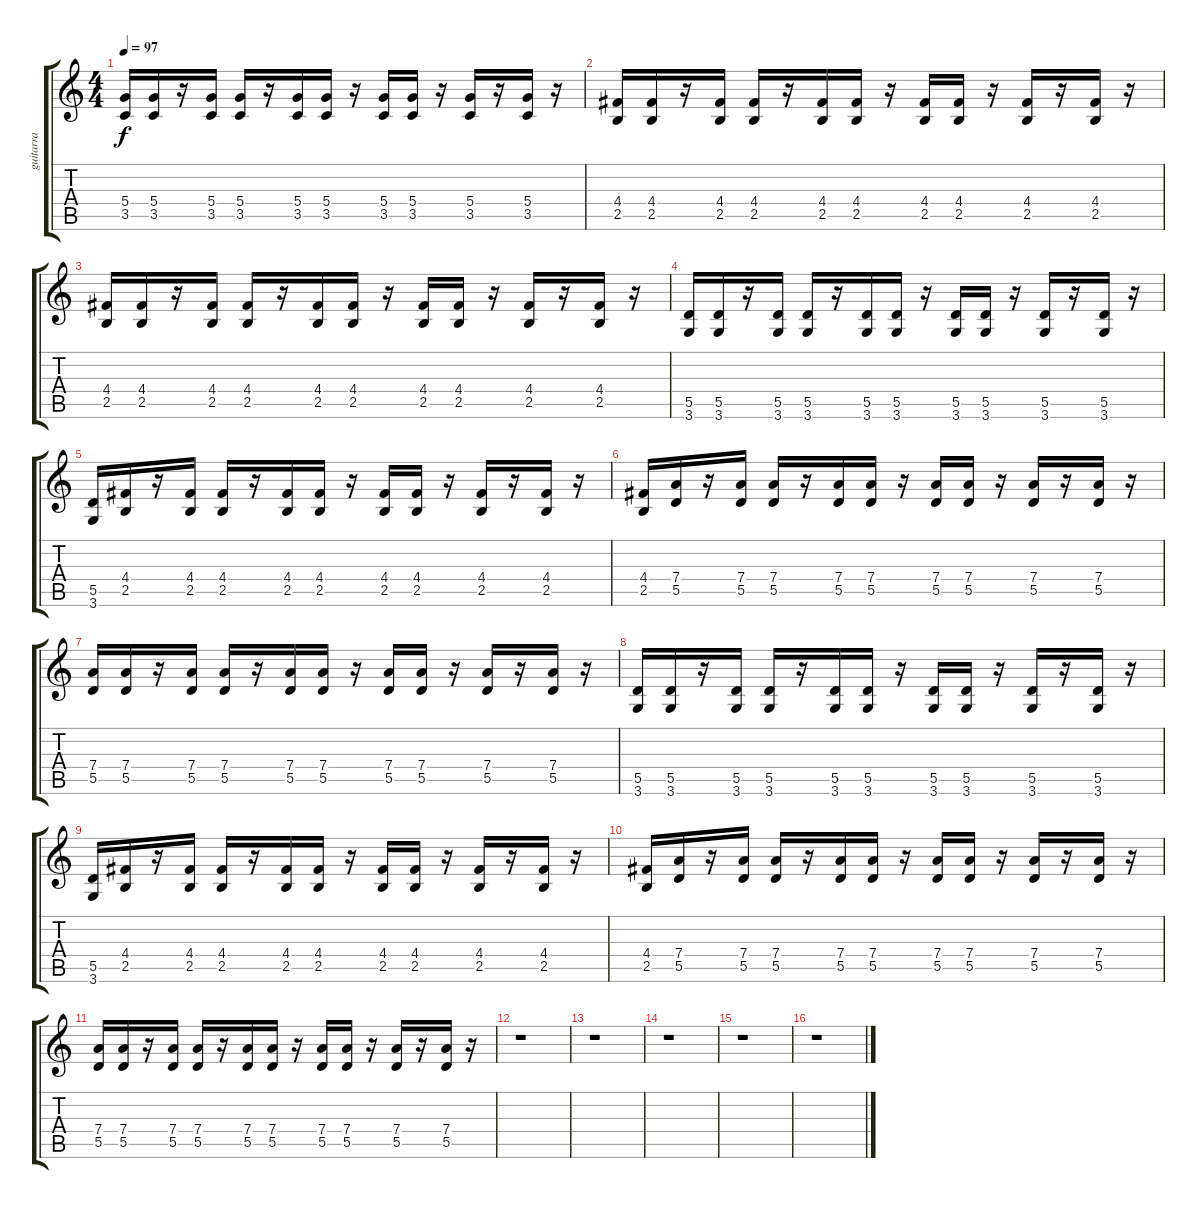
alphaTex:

\track ("guitarra" "guitarra") {instrument overdrivenguitar}
\staff {score tabs}
\tuning (E4 B3 G3 D3 A2 E2) {hide}
\ts (4 4)
\tempo 97
\clef g2
\ks c
(5.4 3.5).16{dy f} (5.4 3.5).16 r.16 (5.4 3.5).16 (5.4 3.5).16 r.16 (5.4 3.5).16 (5.4 3.5).16 r.16 (5.4 3.5).16 (5.4 3.5).16 r.16 (5.4 3.5).16 r.16 (5.4 3.5).16 r.16 |
(4.4 2.5).16 (4.4 2.5).16 r.16 (4.4 2.5).16 (4.4 2.5).16 r.16 (4.4 2.5).16 (4.4 2.5).16 r.16 (4.4 2.5).16 (4.4 2.5).16 r.16 (4.4 2.5).16 r.16 (4.4 2.5).16 r.16 |
(4.4 2.5).16 (4.4 2.5).16 r.16 (4.4 2.5).16 (4.4 2.5).16 r.16 (4.4 2.5).16 (4.4 2.5).16 r.16 (4.4 2.5).16 (4.4 2.5).16 r.16 (4.4 2.5).16 r.16 (4.4 2.5).16 r.16 |
(5.5 3.6).16 (5.5 3.6).16 r.16 (5.5 3.6).16 (5.5 3.6).16 r.16 (5.5 3.6).16 (5.5 3.6).16 r.16 (5.5 3.6).16 (5.5 3.6).16 r.16 (5.5 3.6).16 r.16 (5.5 3.6).16 r.16 |
(5.5 3.6).16 (4.4 2.5).16 r.16 (4.4 2.5).16 (4.4 2.5).16 r.16 (4.4 2.5).16 (4.4 2.5).16 r.16 (4.4 2.5).16 (4.4 2.5).16 r.16 (4.4 2.5).16 r.16 (4.4 2.5).16 r.16 |
(4.4 2.5).16 (7.4 5.5).16 r.16 (7.4 5.5).16 (7.4 5.5).16 r.16 (7.4 5.5).16 (7.4 5.5).16 r.16 (7.4 5.5).16 (7.4 5.5).16 r.16 (7.4 5.5).16 r.16 (7.4 5.5).16 r.16 |
(7.4 5.5).16 (7.4 5.5).16 r.16 (7.4 5.5).16 (7.4 5.5).16 r.16 (7.4 5.5).16 (7.4 5.5).16 r.16 (7.4 5.5).16 (7.4 5.5).16 r.16 (7.4 5.5).16 r.16 (7.4 5.5).16 r.16 |
(5.5 3.6).16 (5.5 3.6).16 r.16 (5.5 3.6).16 (5.5 3.6).16 r.16 (5.5 3.6).16 (5.5 3.6).16 r.16 (5.5 3.6).16 (5.5 3.6).16 r.16 (5.5 3.6).16 r.16 (5.5 3.6).16 r.16 |
(5.5 3.6).16 (4.4 2.5).16 r.16 (4.4 2.5).16 (4.4 2.5).16 r.16 (4.4 2.5).16 (4.4 2.5).16 r.16 (4.4 2.5).16 (4.4 2.5).16 r.16 (4.4 2.5).16 r.16 (4.4 2.5).16 r.16 |
(4.4 2.5).16 (7.4 5.5).16 r.16 (7.4 5.5).16 (7.4 5.5).16 r.16 (7.4 5.5).16 (7.4 5.5).16 r.16 (7.4 5.5).16 (7.4 5.5).16 r.16 (7.4 5.5).16 r.16 (7.4 5.5).16 r.16 |
(7.4 5.5).16 (7.4 5.5).16 r.16 (7.4 5.5).16 (7.4 5.5).16 r.16 (7.4 5.5).16 (7.4 5.5).16 r.16 (7.4 5.5).16 (7.4 5.5).16 r.16 (7.4 5.5).16 r.16 (7.4 5.5).16 r.16 |
r.1 |
r.1 |
r.1 |
r.1 |
r.1
